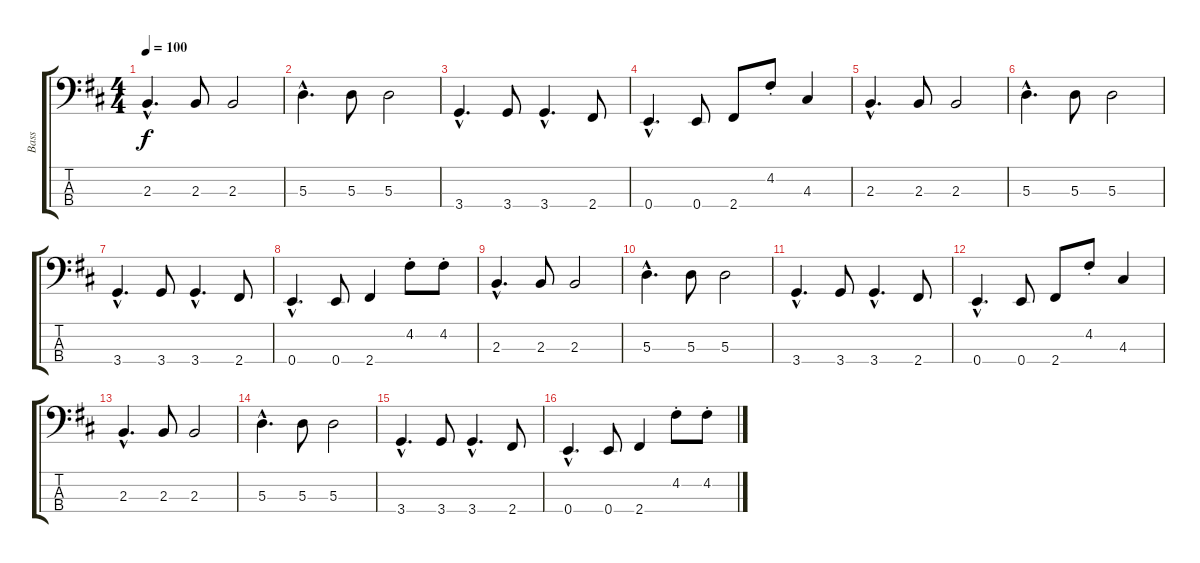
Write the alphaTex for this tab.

\track ("Bass" "Bass") {instrument fretlessbass}
\staff {score tabs}
\tuning (G2 D2 A1 E1) {hide}
\ts (4 4)
\tempo 100
\clef f4
\ks d
2.3{hac}.4{d dy f} 2.3.8 2.3.2 |
5.3{hac}.4{d} 5.3.8 5.3.2 |
3.4{hac}.4{d} 3.4.8 3.4{hac}.4{d} 2.4.8 |
0.4{hac}.4{d} 0.4.8 2.4.8 4.2{st}.8 4.3.4 |
2.3{hac}.4{d} 2.3.8 2.3.2 |
5.3{hac}.4{d} 5.3.8 5.3.2 |
3.4{hac}.4{d} 3.4.8 3.4{hac}.4{d} 2.4.8 |
0.4{hac}.4{d} 0.4.8 2.4.4 4.2{st}.8 4.2{st}.8 |
2.3{hac}.4{d} 2.3.8 2.3.2 |
5.3{hac}.4{d} 5.3.8 5.3.2 |
3.4{hac}.4{d} 3.4.8 3.4{hac}.4{d} 2.4.8 |
0.4{hac}.4{d} 0.4.8 2.4.8 4.2{st}.8 4.3.4 |
2.3{hac}.4{d} 2.3.8 2.3.2 |
5.3{hac}.4{d} 5.3.8 5.3.2 |
3.4{hac}.4{d} 3.4.8 3.4{hac}.4{d} 2.4.8 |
0.4{hac}.4{d} 0.4.8 2.4.4 4.2{st}.8 4.2{st}.8
